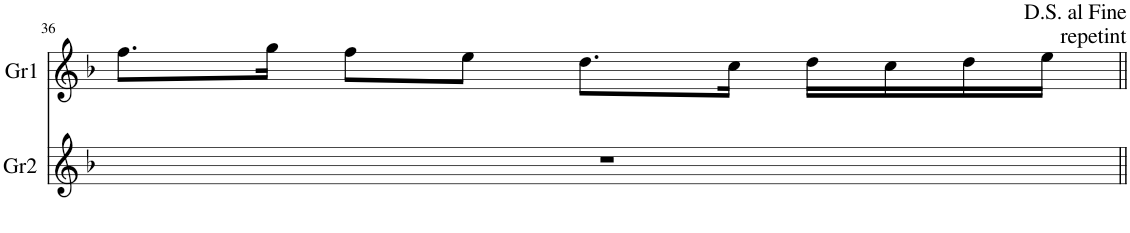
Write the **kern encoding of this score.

**kern	**kern
*part2	*part1
*staff2	*staff1
*I"Gralla2	*I"Gralla1
*I'Gr2	*I'Gr1
!!LO:PB:g=z
*clefG2	*clefG2
*k[b-]	*k[b-]
*M4/4	*M4/4
*met(c)	*met(c)
=36	=36
1r	8.ff\L
.	16gg\Jk
.	8ff\L
.	8ee\J
.	8.dd\L
.	16cc\Jk
.	16dd\LL
.	16cc\
.	16dd\
.	16ee\JJ
!	!LO:TX:a:t=D.S. al Fine\nrepetint
=||	=||
*-	*-
